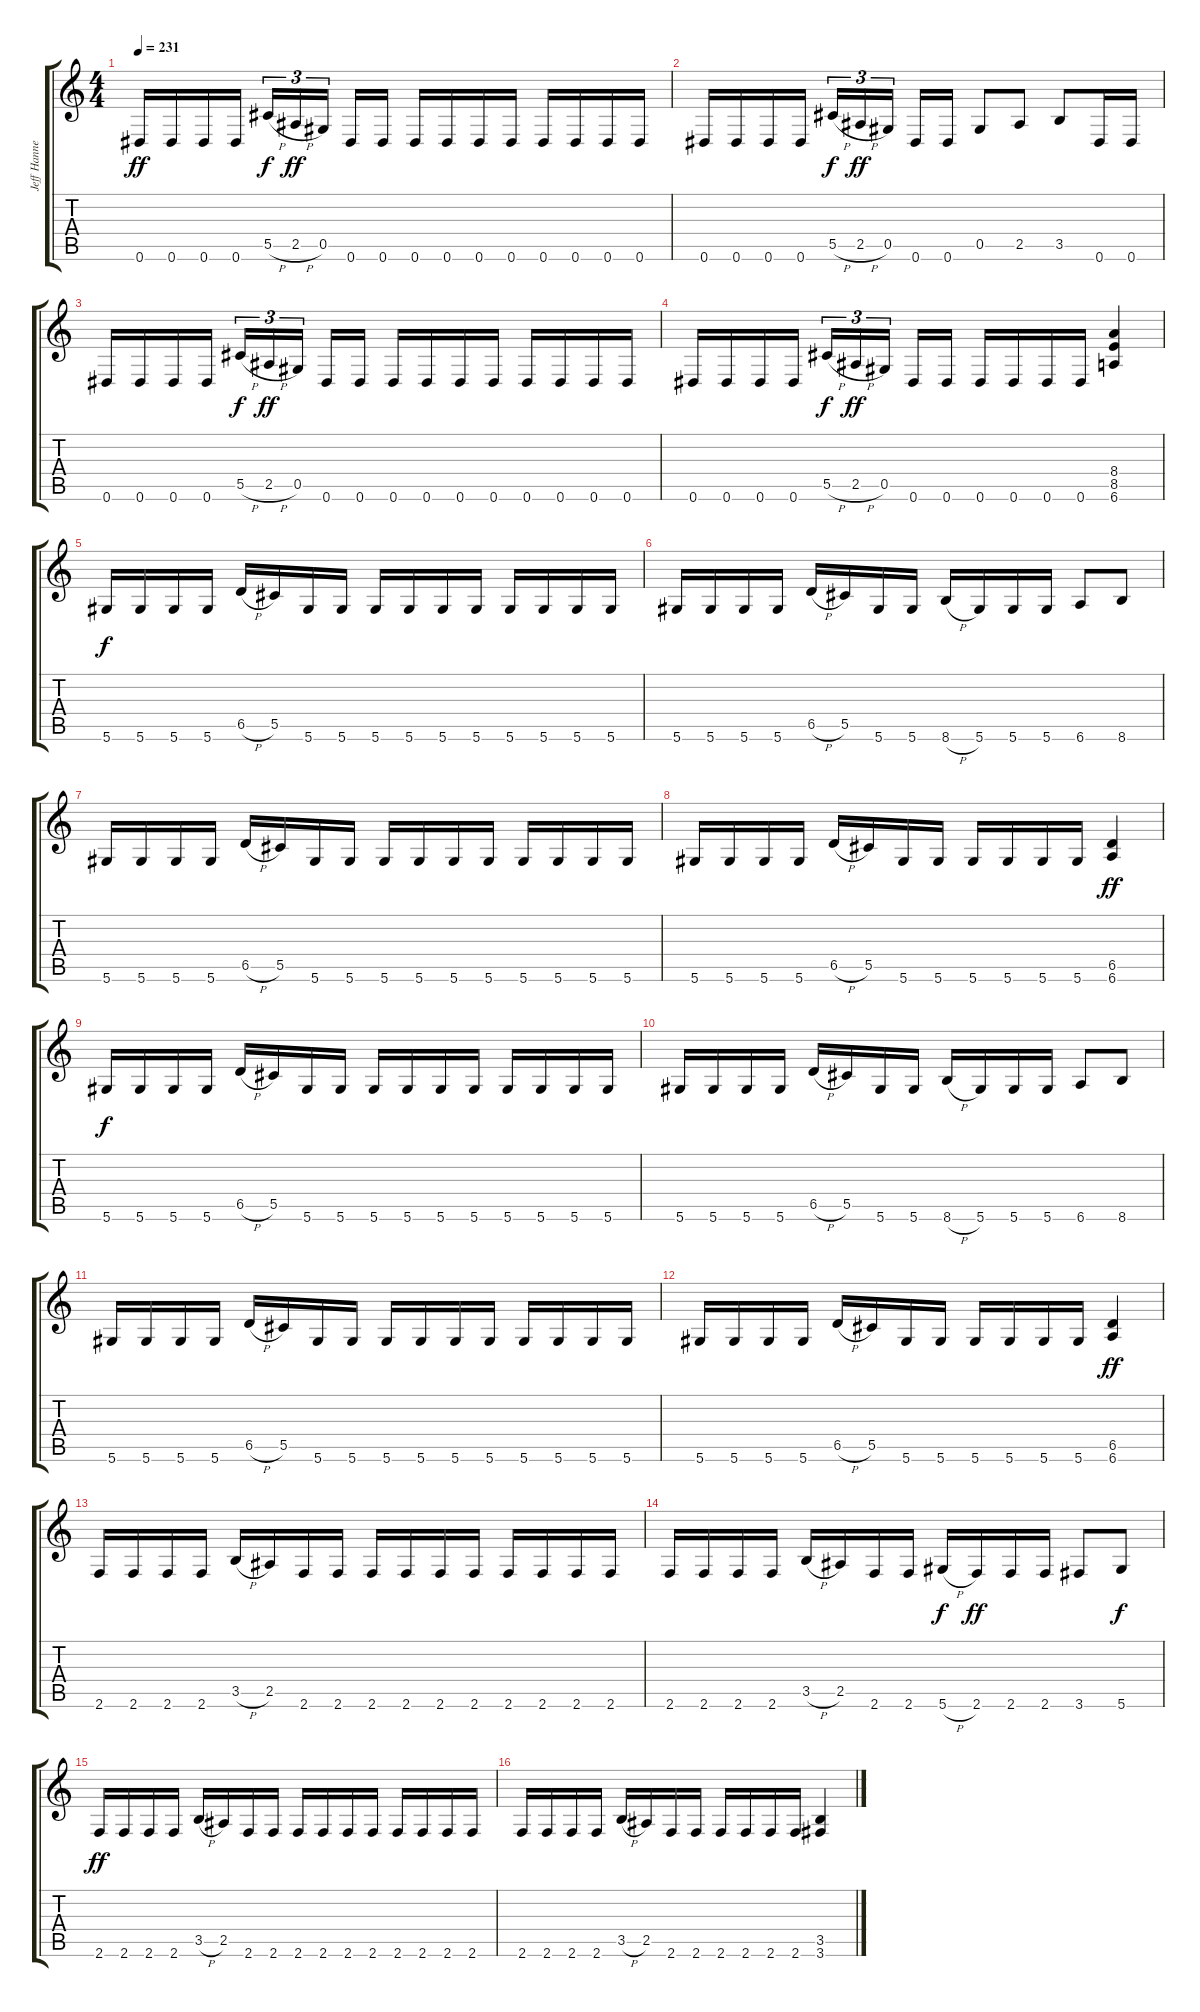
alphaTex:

\track ("Jeff Hanneman" "Jeff Hanne") {instrument distortionguitar}
\staff {score tabs}
\tuning (Eb4 Bb3 Gb3 Db3 Ab2 Eb2) {hide}
\ts (4 4)
\tempo 231
\clef g2
\ks c
0.6.16{dy ff} 0.6.16 0.6.16 0.6.16 5.5{h}.16{tu (3 2) dy f} 2.5{h}.16{tu (3 2) dy ff} 0.5.16{tu (3 2)} 0.6.16 0.6.16 0.6.16 0.6.16 0.6.16 0.6.16 0.6.16 0.6.16 0.6.16 0.6.16 |
0.6.16 0.6.16 0.6.16 0.6.16 5.5{h}.16{tu (3 2) dy f} 2.5{h}.16{tu (3 2) dy ff} 0.5.16{tu (3 2)} 0.6.16 0.6.16 0.5.8 2.5.8 3.5.8 0.6.16 0.6.16 |
0.6.16 0.6.16 0.6.16 0.6.16 5.5{h}.16{tu (3 2) dy f} 2.5{h}.16{tu (3 2) dy ff} 0.5.16{tu (3 2)} 0.6.16 0.6.16 0.6.16 0.6.16 0.6.16 0.6.16 0.6.16 0.6.16 0.6.16 0.6.16 |
0.6.16 0.6.16 0.6.16 0.6.16 5.5{h}.16{tu (3 2) dy f} 2.5{h}.16{tu (3 2) dy ff} 0.5.16{tu (3 2)} 0.6.16 0.6.16 0.6.16 0.6.16 0.6.16 0.6.16 (8.4 8.5 6.6).4 |
5.6.16{dy f} 5.6.16 5.6.16 5.6.16 6.5{h}.16 5.5.16 5.6.16 5.6.16 5.6.16 5.6.16 5.6.16 5.6.16 5.6.16 5.6.16 5.6.16 5.6.16 |
5.6.16 5.6.16 5.6.16 5.6.16 6.5{h}.16 5.5.16 5.6.16 5.6.16 8.6{h}.16 5.6.16 5.6.16 5.6.16 6.6.8 8.6.8 |
5.6.16 5.6.16 5.6.16 5.6.16 6.5{h}.16 5.5.16 5.6.16 5.6.16 5.6.16 5.6.16 5.6.16 5.6.16 5.6.16 5.6.16 5.6.16 5.6.16 |
5.6.16 5.6.16 5.6.16 5.6.16 6.5{h}.16 5.5.16 5.6.16 5.6.16 5.6.16 5.6.16 5.6.16 5.6.16 (6.5 6.6).4{dy ff} |
5.6.16{dy f} 5.6.16 5.6.16 5.6.16 6.5{h}.16 5.5.16 5.6.16 5.6.16 5.6.16 5.6.16 5.6.16 5.6.16 5.6.16 5.6.16 5.6.16 5.6.16 |
5.6.16 5.6.16 5.6.16 5.6.16 6.5{h}.16 5.5.16 5.6.16 5.6.16 8.6{h}.16 5.6.16 5.6.16 5.6.16 6.6.8 8.6.8 |
5.6.16 5.6.16 5.6.16 5.6.16 6.5{h}.16 5.5.16 5.6.16 5.6.16 5.6.16 5.6.16 5.6.16 5.6.16 5.6.16 5.6.16 5.6.16 5.6.16 |
5.6.16 5.6.16 5.6.16 5.6.16 6.5{h}.16 5.5.16 5.6.16 5.6.16 5.6.16 5.6.16 5.6.16 5.6.16 (6.5 6.6).4{dy ff} |
2.6.16 2.6.16 2.6.16 2.6.16 3.5{h}.16 2.5.16 2.6.16 2.6.16 2.6.16 2.6.16 2.6.16 2.6.16 2.6.16 2.6.16 2.6.16 2.6.16 |
2.6.16 2.6.16 2.6.16 2.6.16 3.5{h}.16 2.5.16 2.6.16 2.6.16 5.6{h}.16{dy f} 2.6.16{dy ff} 2.6.16 2.6.16 3.6.8 5.6.8{dy f} |
2.6.16{dy ff} 2.6.16 2.6.16 2.6.16 3.5{h}.16 2.5.16 2.6.16 2.6.16 2.6.16 2.6.16 2.6.16 2.6.16 2.6.16 2.6.16 2.6.16 2.6.16 |
2.6.16 2.6.16 2.6.16 2.6.16 3.5{h}.16 2.5.16 2.6.16 2.6.16 2.6.16 2.6.16 2.6.16 2.6.16 (3.5 3.6).4
